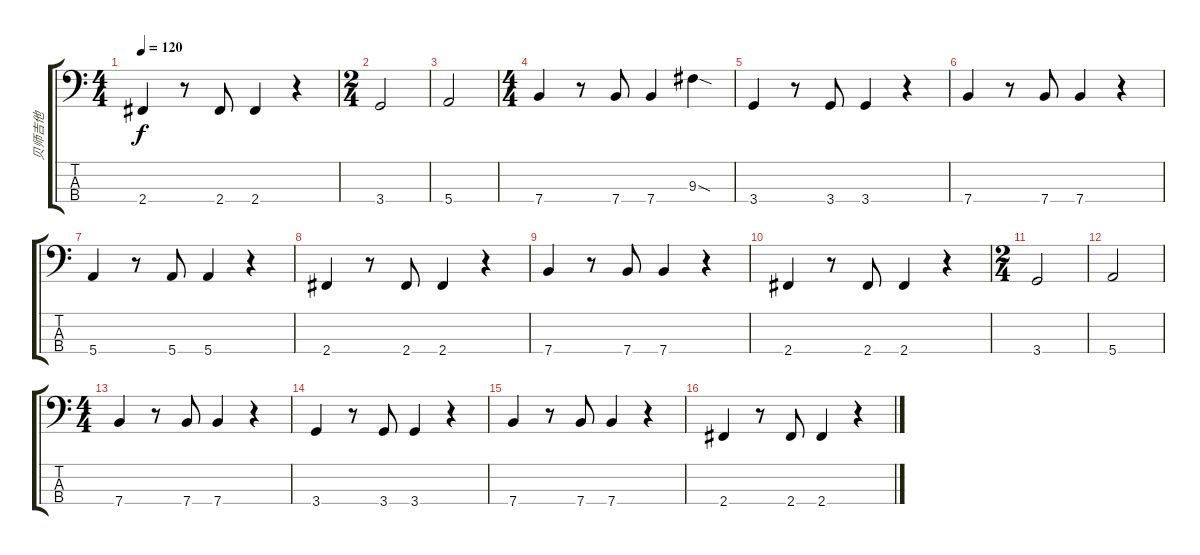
\track ("贝师吉他" "贝师吉他") {instrument electricbassfinger}
\staff {score tabs}
\tuning (G2 D2 A1 E1) {hide}
\ts (4 4)
\tempo 120
\clef f4
\ks c
2.4.4{dy f} r.8 2.4.8 2.4.4 r.4 |
\ts (2 4)
3.4.2 |
5.4.2 |
\ts (4 4)
7.4.4 r.8 7.4.8 7.4.4 9.3{sod}.4 |
3.4.4 r.8 3.4.8 3.4.4 r.4 |
7.4.4 r.8 7.4.8 7.4.4 r.4 |
5.4.4 r.8 5.4.8 5.4.4 r.4 |
2.4.4 r.8 2.4.8 2.4.4 r.4 |
7.4.4 r.8 7.4.8 7.4.4 r.4 |
2.4.4 r.8 2.4.8 2.4.4 r.4 |
\ts (2 4)
3.4.2 |
5.4.2 |
\ts (4 4)
7.4.4 r.8 7.4.8 7.4.4 r.4 |
3.4.4 r.8 3.4.8 3.4.4 r.4 |
7.4.4 r.8 7.4.8 7.4.4 r.4 |
2.4.4 r.8 2.4.8 2.4.4 r.4
